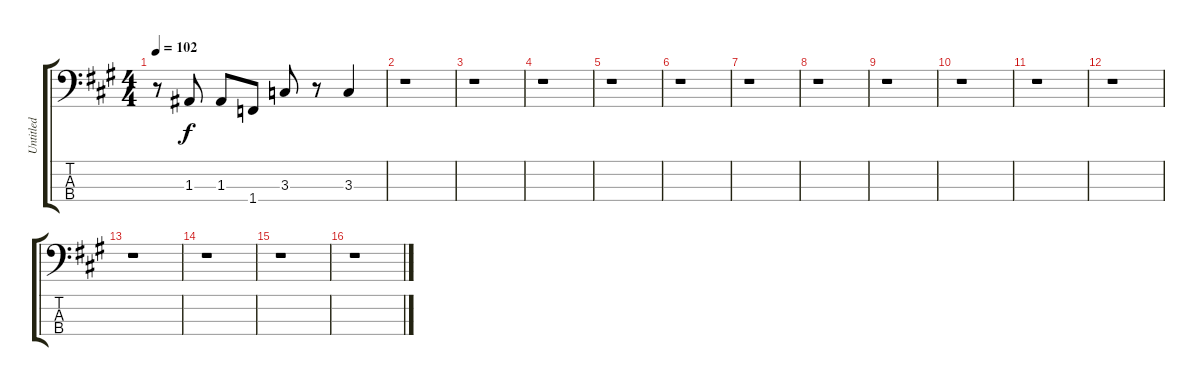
\track ("Untitled" "Untitled") {instrument electricbassfinger}
\staff {score tabs}
\tuning (G2 D2 A1 E1) {hide}
\ts (4 4)
\tempo 102
\clef f4
\ks a
r.8{dy f} 1.3.8 1.3.8 1.4.8 3.3.8 r.8 3.3.4 |
r.1 |
r.1 |
r.1 |
r.1 |
r.1 |
r.1 |
r.1 |
r.1 |
r.1 |
r.1 |
r.1 |
r.1 |
r.1 |
r.1 |
r.1
